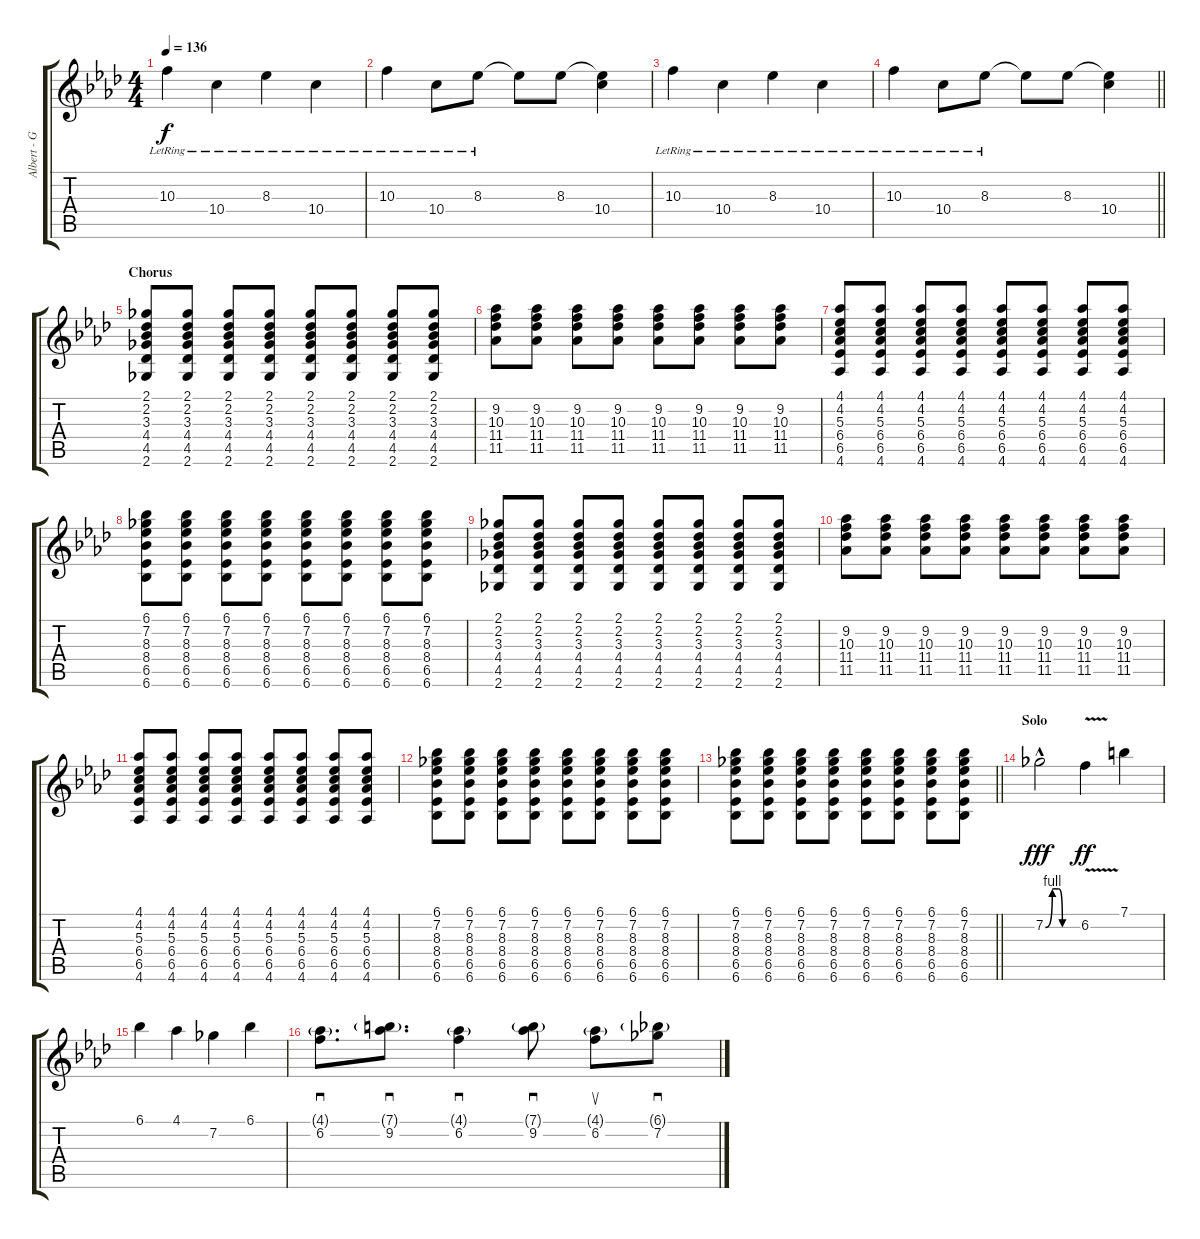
\track ("Albert - Guitar RSE" "Albert - G") {instrument electricguitarclean}
\staff {score tabs}
\tuning (E4 B3 G3 D3 A2 E2) {hide}
\ts (4 4)
\tempo 136
\clef g2
\ks ab
10.3{lr}.4{dy f} 10.4{lr}.4 8.3{lr}.4 10.4{lr}.4 |
10.3{lr}.4 10.4{lr}.8 8.3{lr}.8 8.3{t}.8 8.3.8 (8.3{t} 10.4).4 |
10.3{lr}.4 10.4{lr}.4 8.3{lr}.4 10.4{lr}.4 |
\barLineRight lightlight
10.3{lr}.4 10.4{lr}.8 8.3{lr}.8 8.3{t}.8 8.3.8 (8.3{t} 10.4).4 |
\section ("" "Chorus")
(2.1 2.2 3.3 4.4 4.5 2.6).8 (2.1 2.2 3.3 4.4 4.5 2.6).8 (2.1 2.2 3.3 4.4 4.5 2.6).8 (2.1 2.2 3.3 4.4 4.5 2.6).8 (2.1 2.2 3.3 4.4 4.5 2.6).8 (2.1 2.2 3.3 4.4 4.5 2.6).8 (2.1 2.2 3.3 4.4 4.5 2.6).8 (2.1 2.2 3.3 4.4 4.5 2.6).8 |
(9.2 10.3 11.4 11.5).8 (9.2 10.3 11.4 11.5).8 (9.2 10.3 11.4 11.5).8 (9.2 10.3 11.4 11.5).8 (9.2 10.3 11.4 11.5).8 (9.2 10.3 11.4 11.5).8 (9.2 10.3 11.4 11.5).8 (9.2 10.3 11.4 11.5).8 |
(4.1 4.2 5.3 6.4 6.5 4.6).8 (4.1 4.2 5.3 6.4 6.5 4.6).8 (4.1 4.2 5.3 6.4 6.5 4.6).8 (4.1 4.2 5.3 6.4 6.5 4.6).8 (4.1 4.2 5.3 6.4 6.5 4.6).8 (4.1 4.2 5.3 6.4 6.5 4.6).8 (4.1 4.2 5.3 6.4 6.5 4.6).8 (4.1 4.2 5.3 6.4 6.5 4.6).8 |
(6.1 7.2 8.3 8.4 6.5 6.6).8 (6.1 7.2 8.3 8.4 6.5 6.6).8 (6.1 7.2 8.3 8.4 6.5 6.6).8 (6.1 7.2 8.3 8.4 6.5 6.6).8 (6.1 7.2 8.3 8.4 6.5 6.6).8 (6.1 7.2 8.3 8.4 6.5 6.6).8 (6.1 7.2 8.3 8.4 6.5 6.6).8 (6.1 7.2 8.3 8.4 6.5 6.6).8 |
(2.1 2.2 3.3 4.4 4.5 2.6).8 (2.1 2.2 3.3 4.4 4.5 2.6).8 (2.1 2.2 3.3 4.4 4.5 2.6).8 (2.1 2.2 3.3 4.4 4.5 2.6).8 (2.1 2.2 3.3 4.4 4.5 2.6).8 (2.1 2.2 3.3 4.4 4.5 2.6).8 (2.1 2.2 3.3 4.4 4.5 2.6).8 (2.1 2.2 3.3 4.4 4.5 2.6).8 |
(9.2 10.3 11.4 11.5).8 (9.2 10.3 11.4 11.5).8 (9.2 10.3 11.4 11.5).8 (9.2 10.3 11.4 11.5).8 (9.2 10.3 11.4 11.5).8 (9.2 10.3 11.4 11.5).8 (9.2 10.3 11.4 11.5).8 (9.2 10.3 11.4 11.5).8 |
(4.1 4.2 5.3 6.4 6.5 4.6).8 (4.1 4.2 5.3 6.4 6.5 4.6).8 (4.1 4.2 5.3 6.4 6.5 4.6).8 (4.1 4.2 5.3 6.4 6.5 4.6).8 (4.1 4.2 5.3 6.4 6.5 4.6).8 (4.1 4.2 5.3 6.4 6.5 4.6).8 (4.1 4.2 5.3 6.4 6.5 4.6).8 (4.1 4.2 5.3 6.4 6.5 4.6).8 |
(6.1 7.2 8.3 8.4 6.5 6.6).8 (6.1 7.2 8.3 8.4 6.5 6.6).8 (6.1 7.2 8.3 8.4 6.5 6.6).8 (6.1 7.2 8.3 8.4 6.5 6.6).8 (6.1 7.2 8.3 8.4 6.5 6.6).8 (6.1 7.2 8.3 8.4 6.5 6.6).8 (6.1 7.2 8.3 8.4 6.5 6.6).8 (6.1 7.2 8.3 8.4 6.5 6.6).8 |
\barLineRight lightlight
(6.1 7.2 8.3 8.4 6.5 6.6).8 (6.1 7.2 8.3 8.4 6.5 6.6).8 (6.1 7.2 8.3 8.4 6.5 6.6).8 (6.1 7.2 8.3 8.4 6.5 6.6).8 (6.1 7.2 8.3 8.4 6.5 6.6).8 (6.1 7.2 8.3 8.4 6.5 6.6).8 (6.1 7.2 8.3 8.4 6.5 6.6).8 (6.1 7.2 8.3 8.4 6.5 6.6).8 |
\section ("" "Solo")
7.2{be (custom 0 0 13 4 25 4 32 0 60 0) hac}.2{dy fff instrument electricguitarjazz} 6.2{v}.4{dy ff} 7.1.4 |
6.1.4 4.1.4 7.2.4 6.1.4 |
(4.1{g} 6.2).8{d sd} (7.1{g} 9.2).8{d sd} (4.1{g} 6.2).4{sd} (7.1{g} 9.2).8{sd} (4.1{g} 6.2).8{su} (6.1{g} 7.2).8{sd}
